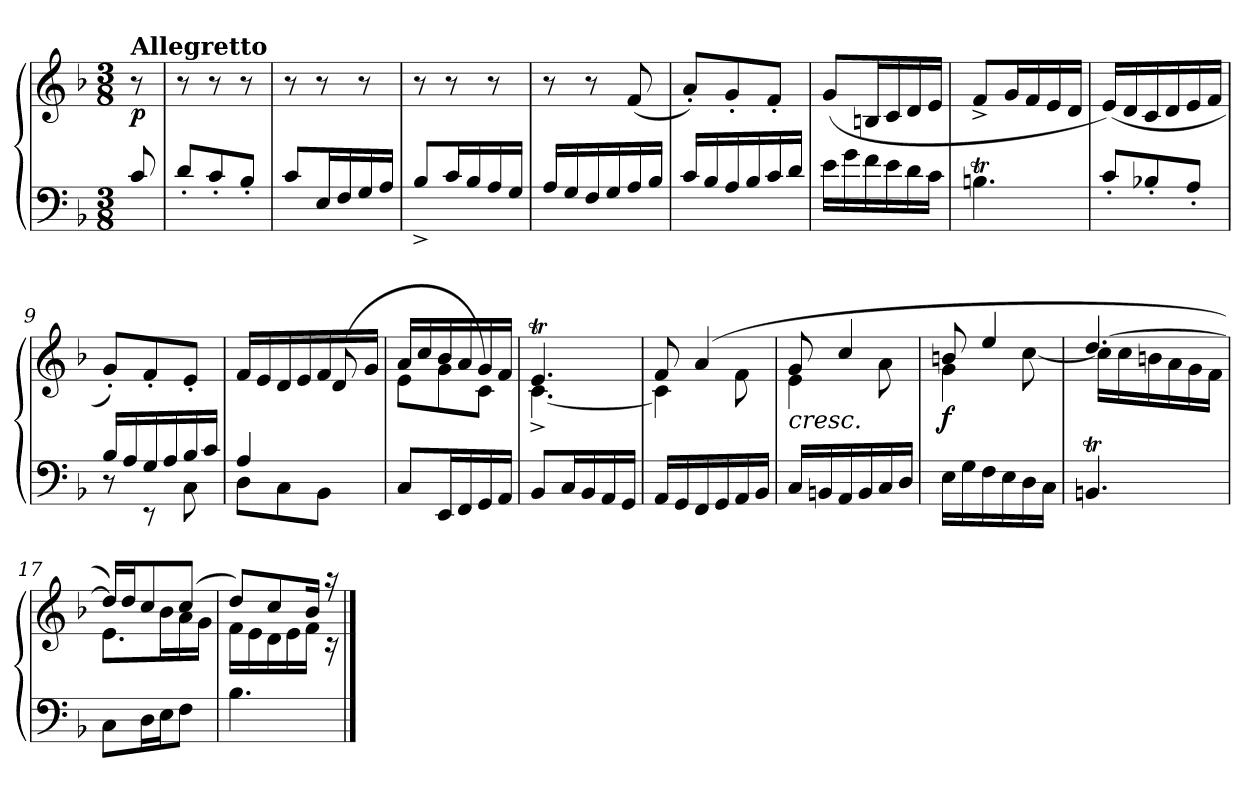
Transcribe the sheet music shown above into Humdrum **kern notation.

**kern	**kern	**dynam
*part1	*part1	*part1
*staff2	*staff1	*staff1/2
*clefF4	*clefG2	*
*k[b-]	*k[b-]	*
*F:	*F:	*
*M3/8	*M3/8	*
*MM99	*MM99	*
=	=	=
!	!LO:TX:a:B:t=Allegretto	!
!	!	!LO:DY:b
8c/	8r	p
=1	=1	=1
8d'</L	8r	.
8c'</	8r	.
8B-'</J	8r	.
=2	=2	=2
8c/L	8r	.
16E/L	8r	.
16F/	.	.
16G/	8r	.
16A/JJ	.	.
=3	=3	=3
8B-^>/L	8r	.
16c/L	8r	.
16B-/	.	.
16A/	8r	.
16G/JJ	.	.
=4	=4	=4
16A/LL	8r	.
16G/	.	.
16F/	8r	.
16G/	.	.
16A/	(<8f/	.
16B-/JJ	.	.
!!LO:LB:g=z
=5	=5	=5
16c/LL	8a'</L)	.
16B-/	.	.
16A/	8g'</	.
16B-/	.	.
16c/	8f'</J	.
16d/JJ	.	.
=6	=6	=6
16e\LL	(<8g/L	.
16g\	.	.
16f\	16Bn/L	.
16e\	16c/	.
16d\	16d/	.
16c\JJ	16e/JJ	.
=7	=7	=7
4.Bnt\	8f^</L	.
.	16g/L	.
.	16f/	.
.	16e/	.
.	16d/JJ	.
=8	=8	=8
8c'</L	(<16e/LL)	.
.	16d/	.
8B-X'</	16c/	.
.	16d/	.
8A'</J	16e/	.
.	16f/JJ	.
!!LO:LB:g=z
=9	=9	=9
*^	*	*
16B-/LL	8rC	8g'</L)	.
16A/	.	.	.
16G/	8rEE	8f'</	.
16A/	.	.	.
16B-/	8C\	8e'</J	.
16c/JJ	.	.	.
=10	=10	=10	=10
*	*	*^	*
4A/	8D\L	16f/LL	4ryy	.
.	.	16e/	.	.
.	8C\	16d/	.	.
.	.	16e/	.	.
8ryy	8BB-\J	16f/	(<8d/	.
.	.	16g/JJ	.	.
*v	*v	*	*	*
=11	=11	=11	=11
8C/L	16a/LL	8e\L	.
.	16cc/	.	.
16EE/L	16b-/	8g\	.
16FF/	16a/	.	.
16GG/	16g/	8c\J)	.
16AA/JJ	16f/JJ	.	.
=12	=12	=12	=12
8BB-/L	4.et/	[<4.c^>\	.
16C/L	.	.	.
16BB-/	.	.	.
16AA/	.	.	.
16GG/JJ	.	.	.
!!LO:LB:g=z	!!
=13	=13	=13	=13
16AA/LL	8f/	4c\]	.
16GG/	.	.	.
16FF/	(>4a/	.	.
16GG/	.	.	.
16AA/	.	8f\	.
16BB-/JJ	.	.	.
=14	=14	=14	=14
!	!LO:TX:b:i:t=cresc.	!	!
16C/LL	8g/	4e\	.
16BBn/	.	.	.
16AA/	4cc/	.	.
16BB/	.	.	.
16C/	.	8a\	.
16D/JJ	.	.	.
=15	=15	=15	=15
!	!	!	!LO:DY:b
16E\LL	8bn/	4g\	f
16G\	.	.	.
16F\	4ee/	.	.
16E\	.	.	.
16D\	.	[<8cc\	.
16C\JJ	.	.	.
!!LO:PB:g=z	!!
=16	=16	=16	=16
4.BBnt/	[>4.dd/	16cc\LL]	.
.	.	16cc\	.
.	.	16bn\	.
.	.	16a\	.
.	.	16g\	.
.	.	16f\JJ	.
=17	=17	=17	=17
8C\L	16dd/LL])	8.e\L	.
.	16dd/J	.	.
16D\L	8cc/	.	.
16E\J	.	16b-\L	.
8F\J	(>8cc/J	16a\	.
.	.	16g\JJ	.
=18	=18	=18	=18
4.B-\	8dd/L)	16f\LL	.
.	.	16e\	.
.	8cc/	16d\	.
.	.	16e\	.
.	16b-/Jk	16f\JJ	.
.	16raa	16rc	.
*	*v	*v	*
==	==	==
*-	*-	*-
